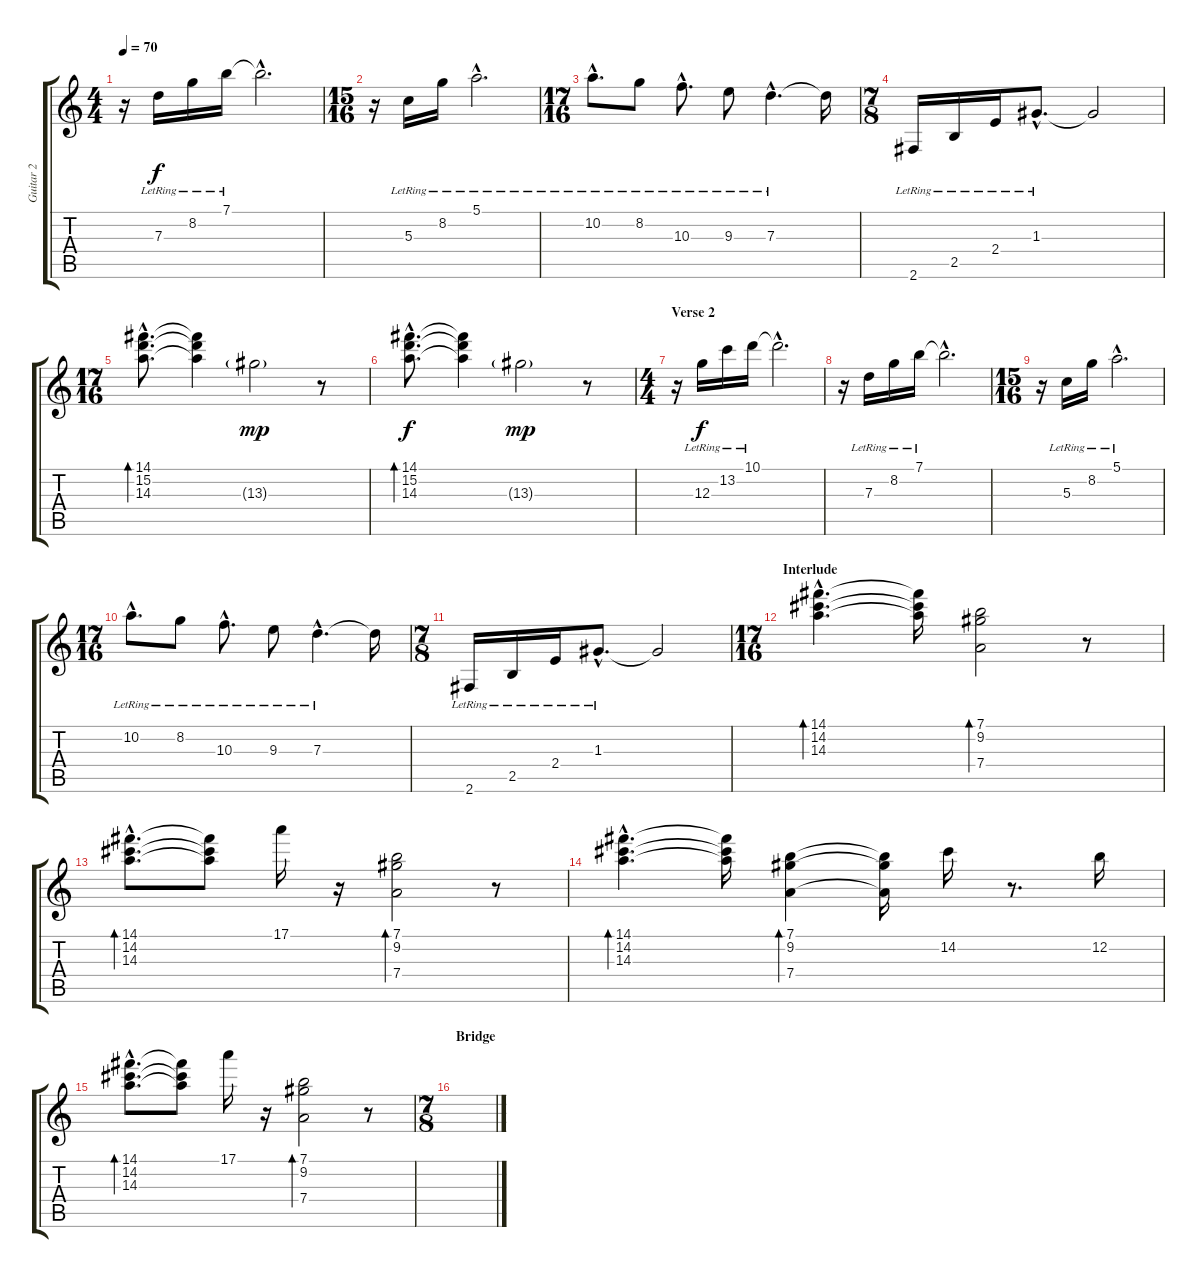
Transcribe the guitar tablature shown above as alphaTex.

\track ("Guitar 2" "Guitar 2") {instrument electricguitarjazz}
\staff {score tabs}
\tuning (E4 B3 G3 D3 A2 E2) {hide}
\ts (4 4)
\tempo 70
\clef g2
\ks c
r.16{dy f} 7.3{lr}.16 8.2{lr}.16 7.1{lr}.16 7.1{hac t}.2{d} |
\ts (15 16)
r.16 5.3{lr}.16 8.2{lr}.16 5.1{hac lr}.2{d} |
\ts (17 16)
10.2{hac lr}.8{d} 8.2{lr}.8 10.3{hac lr}.8{d} 9.3{lr}.8 7.3{hac lr}.4{d} 7.3{t}.16 |
\ts (7 8)
2.6{lr}.16 2.5{lr}.16 2.4{lr}.16 1.3{hac lr}.8{d} 1.3{t}.2 |
\ts (17 16)
(14.1{hac} 15.2{hac} 14.3{hac}).8{d bd 60} (14.1{t} 15.2{t} 14.3{t}).4 13.3{g}.2{dy mp} r.8 |
(14.1{hac} 15.2{hac} 14.3{hac}).8{d bd 60 dy f} (14.1{t} 15.2{t} 14.3{t}).4 13.3{g}.2{dy mp} r.8 |
\ts (4 4)
\section ("" "Verse 2")
r.16 12.3{lr}.16{dy f} 13.2{lr}.16 10.1{lr}.16 10.1{hac t}.2{d} |
r.16 7.3{lr}.16 8.2{lr}.16 7.1{lr}.16 7.1{hac t}.2{d} |
\ts (15 16)
r.16 5.3{lr}.16 8.2{lr}.16 5.1{hac lr}.2{d} |
\ts (17 16)
10.2{hac lr}.8{d} 8.2{lr}.8 10.3{hac lr}.8{d} 9.3{lr}.8 7.3{hac lr}.4{d} 7.3{t}.16 |
\ts (7 8)
2.6{lr}.16 2.5{lr}.16 2.4{lr}.16 1.3{hac lr}.8{d} 1.3{t}.2 |
\ts (17 16)
\section ("" "Interlude")
(14.1{hac} 14.2{hac} 14.3{hac}).4{d bd 240} (14.1{t} 14.2{t} 14.3{t}).16 (7.1 9.2 7.4).2{bd 240} r.8 |
(14.1{hac} 14.2{hac} 14.3{hac}).8{d bd 240} (14.1{t} 14.2{t} 14.3{t}).8 17.1.16 r.16 (7.1 9.2 7.4).2{bd 240} r.8 |
(14.1{hac} 14.2{hac} 14.3{hac}).4{d bd 240} (14.1{t} 14.2{t} 14.3{t}).16 (7.1 9.2 7.4).4{bd 240} (7.1{t} 9.2{t} 7.4{t}).16 14.2.16 r.8{d} 12.2.16 |
(14.1{hac} 14.2{hac} 14.3{hac}).8{d bd 240} (14.1{t} 14.2{t} 14.3{t}).8 17.1.16 r.16 (7.1 9.2 7.4).2{bd 240} r.8 |
\ts (7 8)
\section ("" "Bridge")
